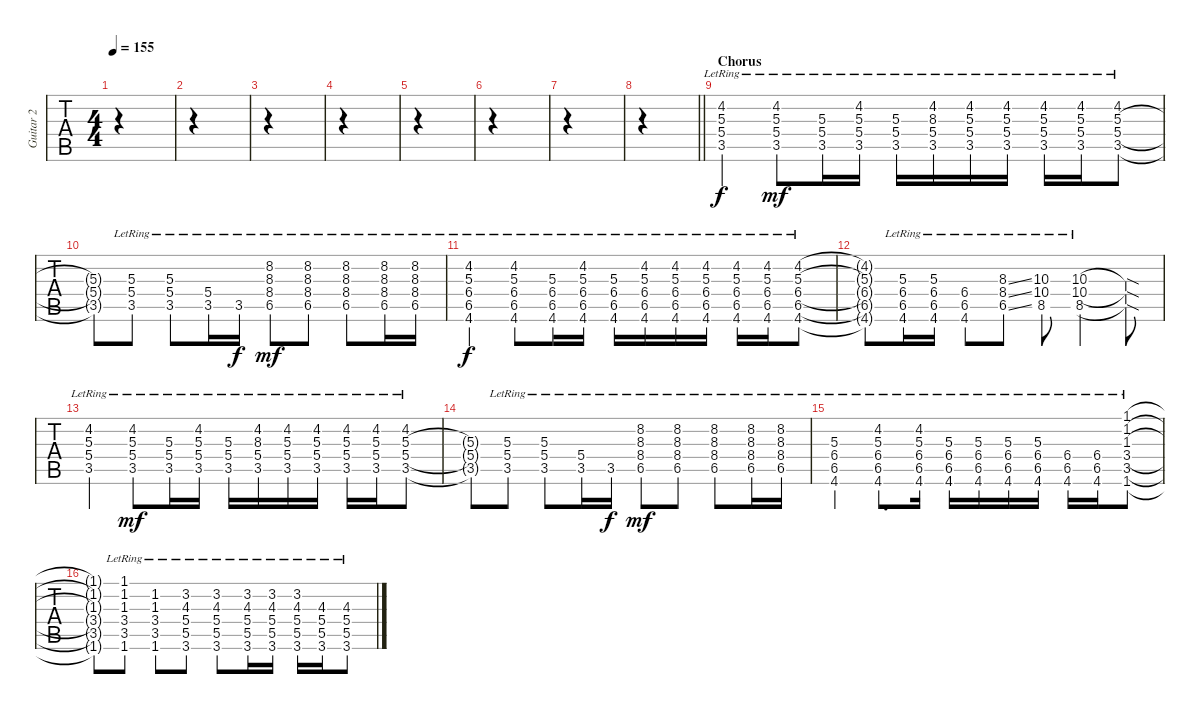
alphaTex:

\track ("Guitar 2" "Guitar 2") {instrument distortionguitar}
\staff {tabs}
\tuning (E4 B3 G3 D3 A2 E2) {hide}
\ts (4 4)
\tempo 155
\clef g2
\ks eb
|
|
|
|
|
|
|
\barLineRight lightlight
|
\section ("" "Chorus")
(4.2{lr} 5.3{lr} 5.4{lr} 3.5{lr}).4 (4.2{lr} 5.3{lr} 5.4{lr} 3.5{lr}).8{dy mf} (5.3{lr} 5.4{lr} 3.5{lr}).16 (4.2{lr} 5.3{lr} 5.4{lr} 3.5{lr}).16 (5.3{lr} 5.4{lr} 3.5{lr}).16 (4.2{lr} 8.3{lr} 5.4{lr} 3.5{lr}).16 (4.2{lr} 5.3{lr} 5.4{lr} 3.5{lr}).16 (4.2{lr} 5.3{lr} 5.4{lr} 3.5{lr}).16 (4.2{lr} 5.3{lr} 5.4{lr} 3.5{lr}).16 (4.2{lr} 5.3{lr} 5.4{lr} 3.5{lr}).16 (4.2{lr} 5.3{lr} 5.4{lr} 3.5{lr}).8 |
(5.3{t} 5.4{t} 3.5{t}).8 (5.3{lr} 5.4{lr} 3.5{lr}).8 (5.3{lr} 5.4{lr} 3.5{lr}).8 (5.4{lr} 3.5{lr}).16 3.5{lr}.16{dy f} (8.2{lr} 8.3{lr} 8.4{lr} 6.5{lr}).8{dy mf} (8.2{lr} 8.3{lr} 8.4{lr} 6.5{lr}).8 (8.2{lr} 8.3{lr} 8.4{lr} 6.5{lr}).8 (8.2{lr} 8.3{lr} 8.4{lr} 6.5{lr}).16 (8.2{lr} 8.3{lr} 8.4{lr} 6.5{lr}).16 |
(4.2{lr} 5.3{lr} 6.4{lr} 6.5{lr} 4.6{lr}).4{dy f} (4.2{lr} 5.3{lr} 6.4{lr} 6.5{lr} 4.6{lr}).8 (5.3{lr} 6.4{lr} 6.5{lr} 4.6{lr}).16 (4.2{lr} 5.3{lr} 6.4{lr} 6.5{lr} 4.6{lr}).16 (5.3{lr} 6.4{lr} 6.5{lr} 4.6{lr}).16 (4.2{lr} 5.3{lr} 6.4{lr} 6.5{lr} 4.6{lr}).16 (4.2{lr} 5.3{lr} 6.4{lr} 6.5{lr} 4.6{lr}).16 (4.2{lr} 5.3{lr} 6.4{lr} 6.5{lr} 4.6{lr}).16 (4.2{lr} 5.3{lr} 6.4{lr} 6.5{lr} 4.6{lr}).16 (4.2{lr} 5.3{lr} 6.4{lr} 6.5{lr} 4.6{lr}).16 (4.2{lr} 5.3{lr} 6.4{lr} 6.5{lr} 4.6{lr}).8 |
(4.2{t} 5.3{t} 6.4{t} 6.5{t} 4.6{t}).8 (5.3{lr} 6.4{lr} 6.5{lr} 4.6{lr}).16 (5.3{lr} 6.4{lr} 6.5{lr} 4.6{lr}).16 (6.4{lr} 6.5{lr} 4.6{lr}).8 (8.3{ss lr} 8.4{ss lr} 6.5{ss lr}).8 (10.3{lr} 10.4{lr} 8.5{lr}).8 (10.3{lr} 10.4{lr} 8.5{lr}).4 (10.3{sod t} 10.4{sod t} 8.5{sod t}).8 |
(4.2{lr} 5.3{lr} 5.4{lr} 3.5{lr}).4 (4.2{lr} 5.3{lr} 5.4{lr} 3.5{lr}).8{dy mf} (5.3{lr} 5.4{lr} 3.5{lr}).16 (4.2{lr} 5.3{lr} 5.4{lr} 3.5{lr}).16 (5.3{lr} 5.4{lr} 3.5{lr}).16 (4.2{lr} 8.3{lr} 5.4{lr} 3.5{lr}).16 (4.2{lr} 5.3{lr} 5.4{lr} 3.5{lr}).16 (4.2{lr} 5.3{lr} 5.4{lr} 3.5{lr}).16 (4.2{lr} 5.3{lr} 5.4{lr} 3.5{lr}).16 (4.2{lr} 5.3{lr} 5.4{lr} 3.5{lr}).16 (4.2{lr} 5.3{lr} 5.4{lr} 3.5{lr}).8 |
(5.3{t} 5.4{t} 3.5{t}).8 (5.3 5.4{lr} 3.5{lr}).8 (5.3 5.4{lr} 3.5{lr}).8 (5.4 3.5{lr}).16 3.5{lr}.16{dy f} (8.2{lr} 8.3{lr} 8.4{lr} 6.5{lr}).8{dy mf} (8.2{lr} 8.3{lr} 8.4{lr} 6.5{lr}).8 (8.2{lr} 8.3{lr} 8.4{lr} 6.5{lr}).8 (8.2 8.3 8.4 6.5{lr}).16 (8.2 8.3 8.4 6.5{lr}).16 |
(5.3{lr} 6.4{lr} 6.5{lr} 4.6{lr}).4 (4.2{lr} 5.3{lr} 6.4{lr} 6.5{lr} 4.6{lr}).8{d} (4.2{lr} 5.3{lr} 6.4{lr} 6.5{lr} 4.6{lr}).16 (5.3{lr} 6.4{lr} 6.5{lr} 4.6{lr}).16 (5.3{lr} 6.4{lr} 6.5{lr} 4.6{lr}).16 (5.3{lr} 6.4{lr} 6.5{lr} 4.6{lr}).16 (5.3{lr} 6.4{lr} 6.5{lr} 4.6{lr}).16 (6.4{lr} 6.5{lr} 4.6{lr}).16 (6.4{lr} 6.5{lr} 4.6{lr}).16 (1.1{lr} 1.2{lr} 1.3{lr} 3.4{lr} 3.5{lr} 1.6{lr}).8 |
(1.1{t} 1.2{t} 1.3{t} 3.4{t} 3.5{t} 1.6{t}).8 (1.1{lr} 1.2{lr} 1.3{lr} 3.4{lr} 3.5{lr} 1.6{lr}).8 (1.2 1.3 3.4 3.5{lr} 1.6{lr}).8 (3.2 4.3 5.4 5.5{lr} 3.6{lr}).8 (3.2{lr} 4.3{lr} 5.4{lr} 5.5{lr} 3.6{lr}).8 (3.2{lr} 4.3{lr} 5.4{lr} 5.5{lr} 3.6{lr}).16 (3.2{lr} 4.3{lr} 5.4{lr} 5.5{lr} 3.6{lr}).16 (3.2{lr} 4.3{lr} 5.4{lr} 5.5{lr} 3.6{lr}).16 (4.3 5.4 5.5{lr} 3.6{lr}).16 (4.3 5.4 5.5{lr} 3.6{lr}).8
